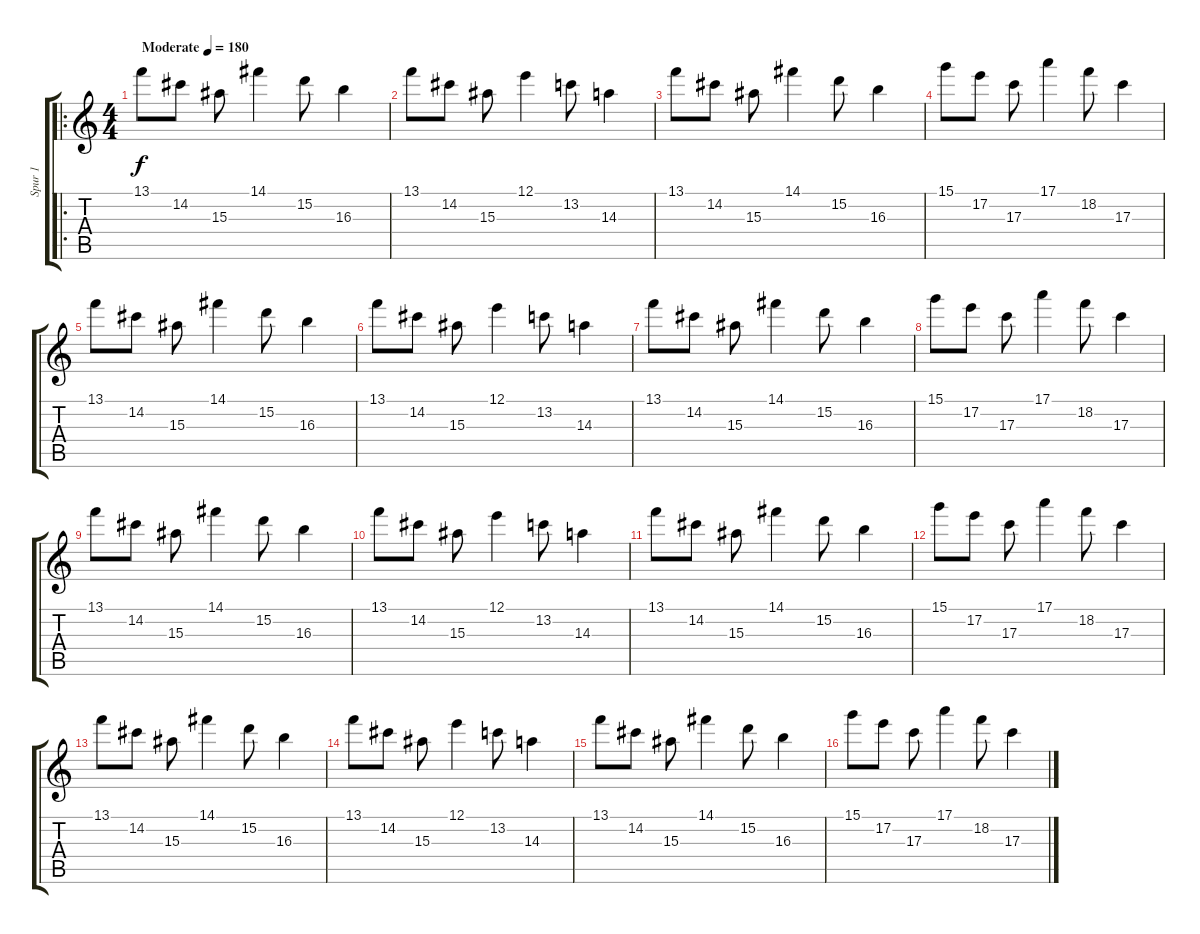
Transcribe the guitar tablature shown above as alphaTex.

\track ("Spur 1" "Spur 1") {instrument overdrivenguitar}
\staff {score tabs}
\tuning (E4 B3 G3 D3 A2 E2) {hide}
\ro
\ts (4 4)
\tempo (180 "Moderate")
\clef g2
\ks c
13.1.8{dy f instrument overdrivenguitar} 14.2.8 15.3.8 14.1.4 15.2.8 16.3.4 |
13.1.8 14.2.8 15.3.8 12.1.4 13.2.8 14.3.4 |
13.1.8 14.2.8 15.3.8 14.1.4 15.2.8 16.3.4 |
15.1.8 17.2.8 17.3.8 17.1.4 18.2.8 17.3.4 |
13.1.8 14.2.8 15.3.8 14.1.4 15.2.8 16.3.4 |
13.1.8 14.2.8 15.3.8 12.1.4 13.2.8 14.3.4 |
13.1.8 14.2.8 15.3.8 14.1.4 15.2.8 16.3.4 |
15.1.8 17.2.8 17.3.8 17.1.4 18.2.8 17.3.4 |
13.1.8 14.2.8 15.3.8 14.1.4 15.2.8 16.3.4 |
13.1.8 14.2.8 15.3.8 12.1.4 13.2.8 14.3.4 |
13.1.8 14.2.8 15.3.8 14.1.4 15.2.8 16.3.4 |
15.1.8 17.2.8 17.3.8 17.1.4 18.2.8 17.3.4 |
13.1.8 14.2.8 15.3.8 14.1.4 15.2.8 16.3.4 |
13.1.8 14.2.8 15.3.8 12.1.4 13.2.8 14.3.4 |
13.1.8 14.2.8 15.3.8 14.1.4 15.2.8 16.3.4 |
15.1.8 17.2.8 17.3.8 17.1.4 18.2.8 17.3.4
